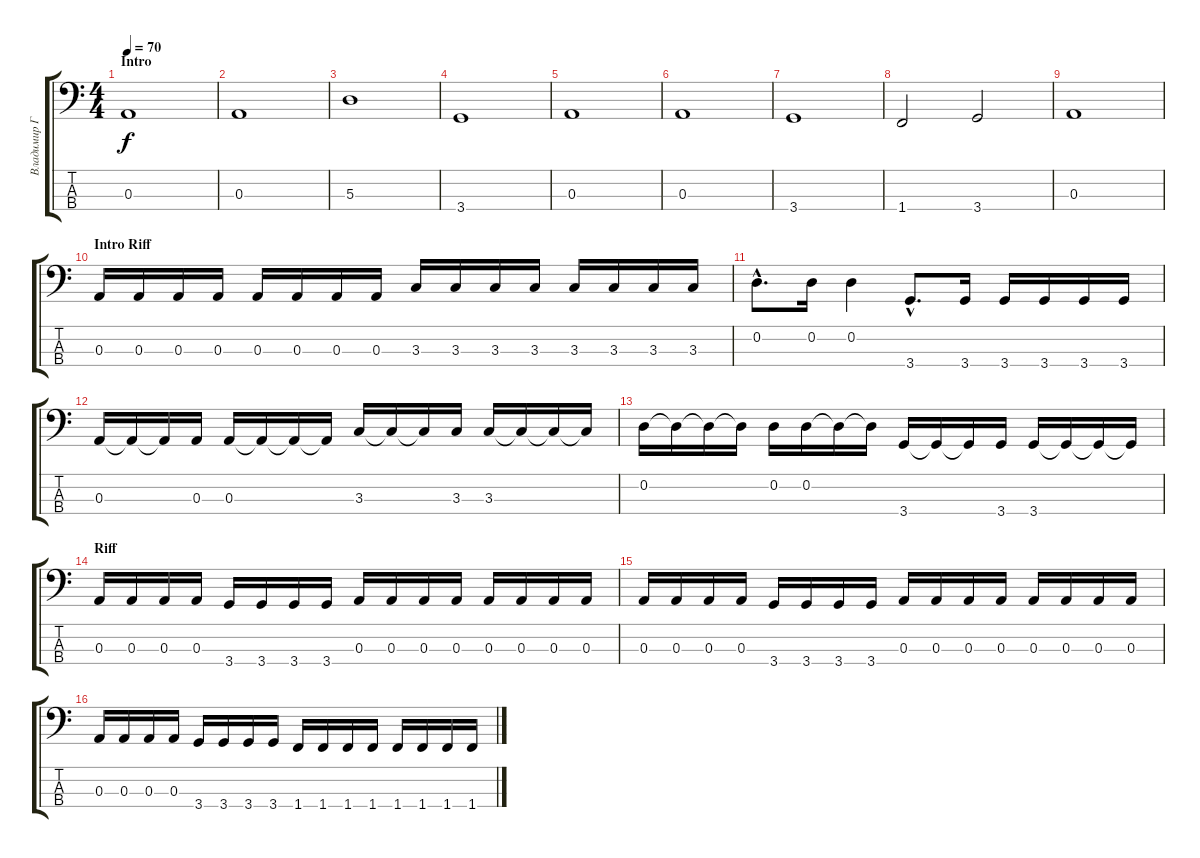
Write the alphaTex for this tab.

\track ("Владимир Гарбуз" "Владимир Г") {instrument electricbassfinger}
\staff {score tabs}
\tuning (G2 D2 A1 E1) {hide}
\ts (4 4)
\section ("" "Intro")
\tempo 70
\clef f4
\ks c
0.3.1{dy f instrument electricbassfinger} |
0.3.1 |
5.3.1 |
3.4.1 |
0.3.1 |
0.3.1 |
3.4.1 |
1.4.2 3.4.2 |
0.3.1 |
\section ("" "Intro Riff")
0.3.16 0.3.16 0.3.16 0.3.16 0.3.16 0.3.16 0.3.16 0.3.16 3.3.16 3.3.16 3.3.16 3.3.16 3.3.16 3.3.16 3.3.16 3.3.16 |
0.2{hac}.8{d} 0.2.16 0.2.4 3.4{hac}.8{d} 3.4.16 3.4.16 3.4.16 3.4.16 3.4.16 |
0.3.16 0.3{t}.16 0.3{t}.16 0.3.16 0.3.16 0.3{t}.16 0.3{t}.16 0.3{t}.16 3.3.16 3.3{t}.16 3.3{t}.16 3.3.16 3.3.16 3.3{t}.16 3.3{t}.16 3.3{t}.16 |
0.2.16 0.2{t}.16 0.2{t}.16 0.2{t}.16 0.2.16 0.2.16 0.2{t}.16 0.2{t}.16 3.4.16 3.4{t}.16 3.4{t}.16 3.4.16 3.4.16 3.4{t}.16 3.4{t}.16 3.4{t}.16 |
\section ("" "Riff")
0.3.16 0.3.16 0.3.16 0.3.16 3.4.16 3.4.16 3.4.16 3.4.16 0.3.16 0.3.16 0.3.16 0.3.16 0.3.16 0.3.16 0.3.16 0.3.16 |
0.3.16 0.3.16 0.3.16 0.3.16 3.4.16 3.4.16 3.4.16 3.4.16 0.3.16 0.3.16 0.3.16 0.3.16 0.3.16 0.3.16 0.3.16 0.3.16 |
0.3.16 0.3.16 0.3.16 0.3.16 3.4.16 3.4.16 3.4.16 3.4.16 1.4.16 1.4.16 1.4.16 1.4.16 1.4.16 1.4.16 1.4.16 1.4.16
